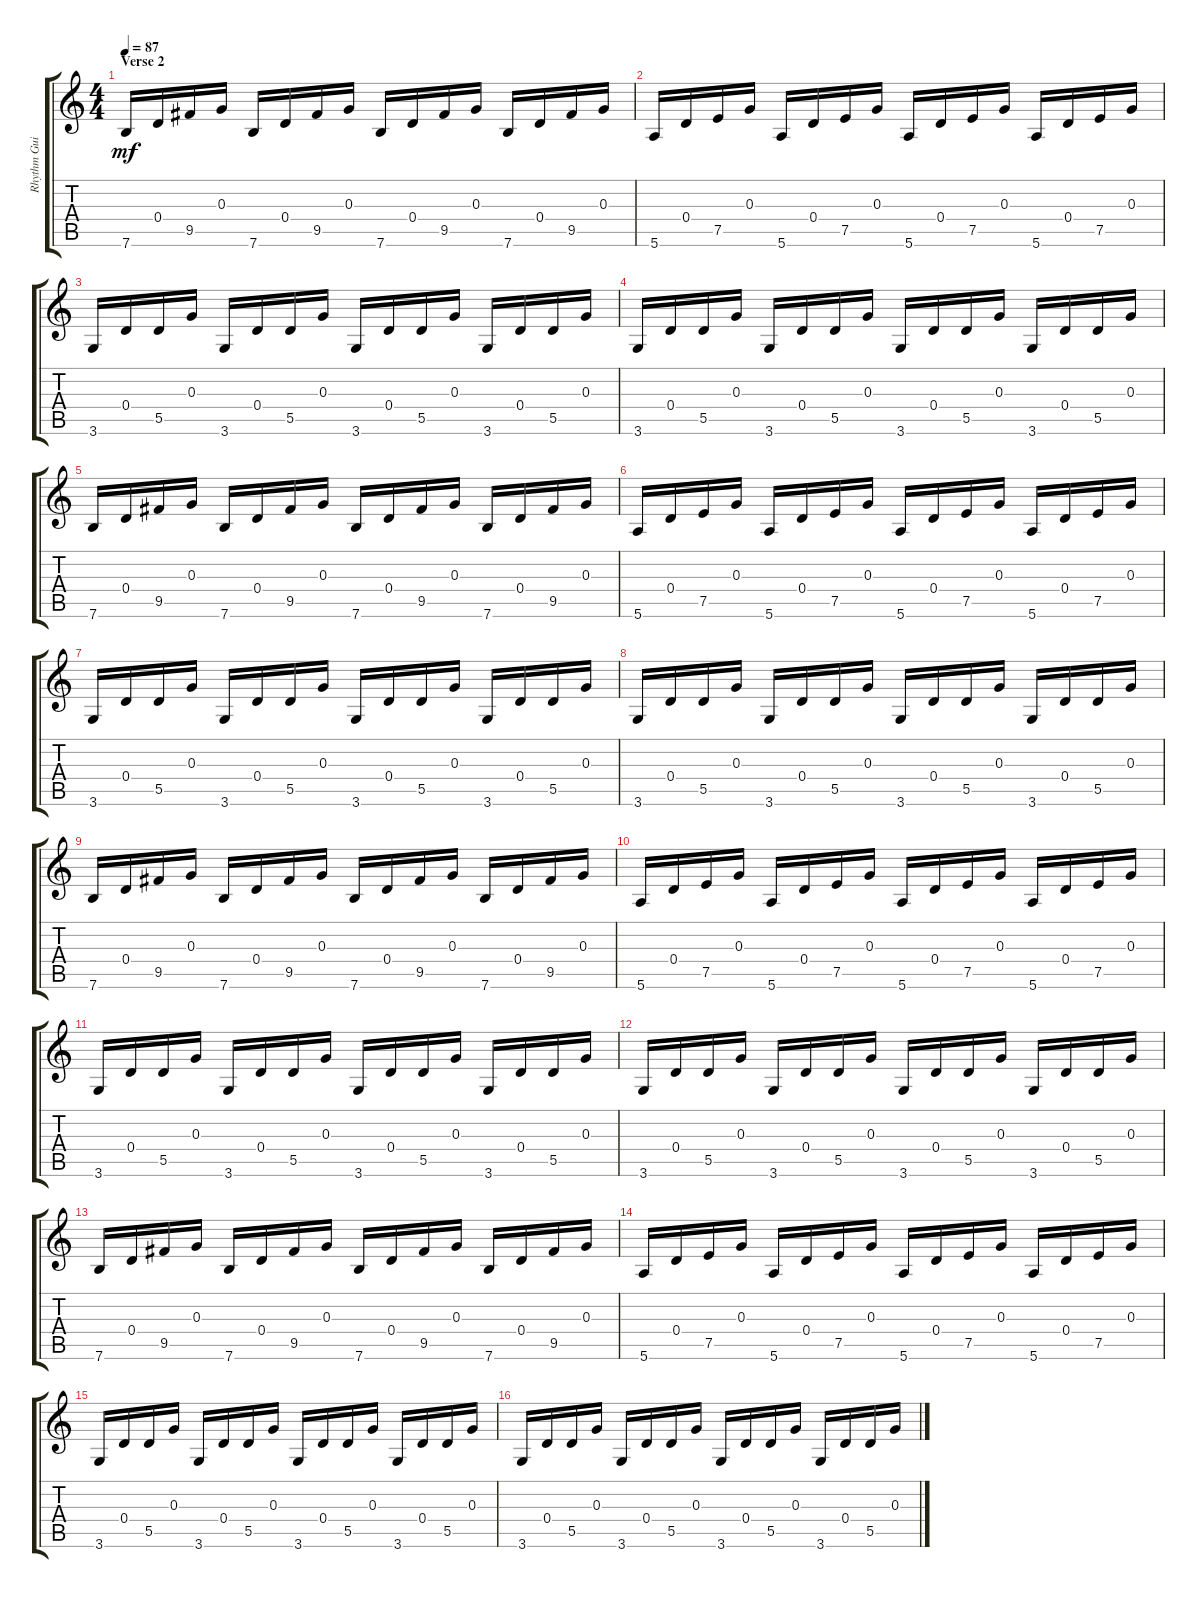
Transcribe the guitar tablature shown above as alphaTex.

\track ("Rhythm Guitar" "Rhythm Gui") {instrument acousticguitarsteel}
\staff {score tabs}
\tuning (E4 B3 G3 D3 A2 E2) {hide}
\ts (4 4)
\section ("" "Verse 2")
\tempo 87
\clef g2
\ks c
7.6.16{dy mf} 0.4.16 9.5.16 0.3.16 7.6.16 0.4.16 9.5.16 0.3.16 7.6.16 0.4.16 9.5.16 0.3.16 7.6.16 0.4.16 9.5.16 0.3.16 |
5.6.16 0.4.16 7.5.16 0.3.16 5.6.16 0.4.16 7.5.16 0.3.16 5.6.16 0.4.16 7.5.16 0.3.16 5.6.16 0.4.16 7.5.16 0.3.16 |
3.6.16 0.4.16 5.5.16 0.3.16 3.6.16 0.4.16 5.5.16 0.3.16 3.6.16 0.4.16 5.5.16 0.3.16 3.6.16 0.4.16 5.5.16 0.3.16 |
3.6.16 0.4.16 5.5.16 0.3.16 3.6.16 0.4.16 5.5.16 0.3.16 3.6.16 0.4.16 5.5.16 0.3.16 3.6.16 0.4.16 5.5.16 0.3.16 |
7.6.16 0.4.16 9.5.16 0.3.16 7.6.16 0.4.16 9.5.16 0.3.16 7.6.16 0.4.16 9.5.16 0.3.16 7.6.16 0.4.16 9.5.16 0.3.16 |
5.6.16 0.4.16 7.5.16 0.3.16 5.6.16 0.4.16 7.5.16 0.3.16 5.6.16 0.4.16 7.5.16 0.3.16 5.6.16 0.4.16 7.5.16 0.3.16 |
3.6.16 0.4.16 5.5.16 0.3.16 3.6.16 0.4.16 5.5.16 0.3.16 3.6.16 0.4.16 5.5.16 0.3.16 3.6.16 0.4.16 5.5.16 0.3.16 |
3.6.16 0.4.16 5.5.16 0.3.16 3.6.16 0.4.16 5.5.16 0.3.16 3.6.16 0.4.16 5.5.16 0.3.16 3.6.16 0.4.16 5.5.16 0.3.16 |
7.6.16 0.4.16 9.5.16 0.3.16 7.6.16 0.4.16 9.5.16 0.3.16 7.6.16 0.4.16 9.5.16 0.3.16 7.6.16 0.4.16 9.5.16 0.3.16 |
5.6.16 0.4.16 7.5.16 0.3.16 5.6.16 0.4.16 7.5.16 0.3.16 5.6.16 0.4.16 7.5.16 0.3.16 5.6.16 0.4.16 7.5.16 0.3.16 |
3.6.16 0.4.16 5.5.16 0.3.16 3.6.16 0.4.16 5.5.16 0.3.16 3.6.16 0.4.16 5.5.16 0.3.16 3.6.16 0.4.16 5.5.16 0.3.16 |
3.6.16 0.4.16 5.5.16 0.3.16 3.6.16 0.4.16 5.5.16 0.3.16 3.6.16 0.4.16 5.5.16 0.3.16 3.6.16 0.4.16 5.5.16 0.3.16 |
7.6.16 0.4.16 9.5.16 0.3.16 7.6.16 0.4.16 9.5.16 0.3.16 7.6.16 0.4.16 9.5.16 0.3.16 7.6.16 0.4.16 9.5.16 0.3.16 |
5.6.16 0.4.16 7.5.16 0.3.16 5.6.16 0.4.16 7.5.16 0.3.16 5.6.16 0.4.16 7.5.16 0.3.16 5.6.16 0.4.16 7.5.16 0.3.16 |
3.6.16 0.4.16 5.5.16 0.3.16 3.6.16 0.4.16 5.5.16 0.3.16 3.6.16 0.4.16 5.5.16 0.3.16 3.6.16 0.4.16 5.5.16 0.3.16 |
3.6.16 0.4.16 5.5.16 0.3.16 3.6.16 0.4.16 5.5.16 0.3.16 3.6.16 0.4.16 5.5.16 0.3.16 3.6.16 0.4.16 5.5.16 0.3.16
